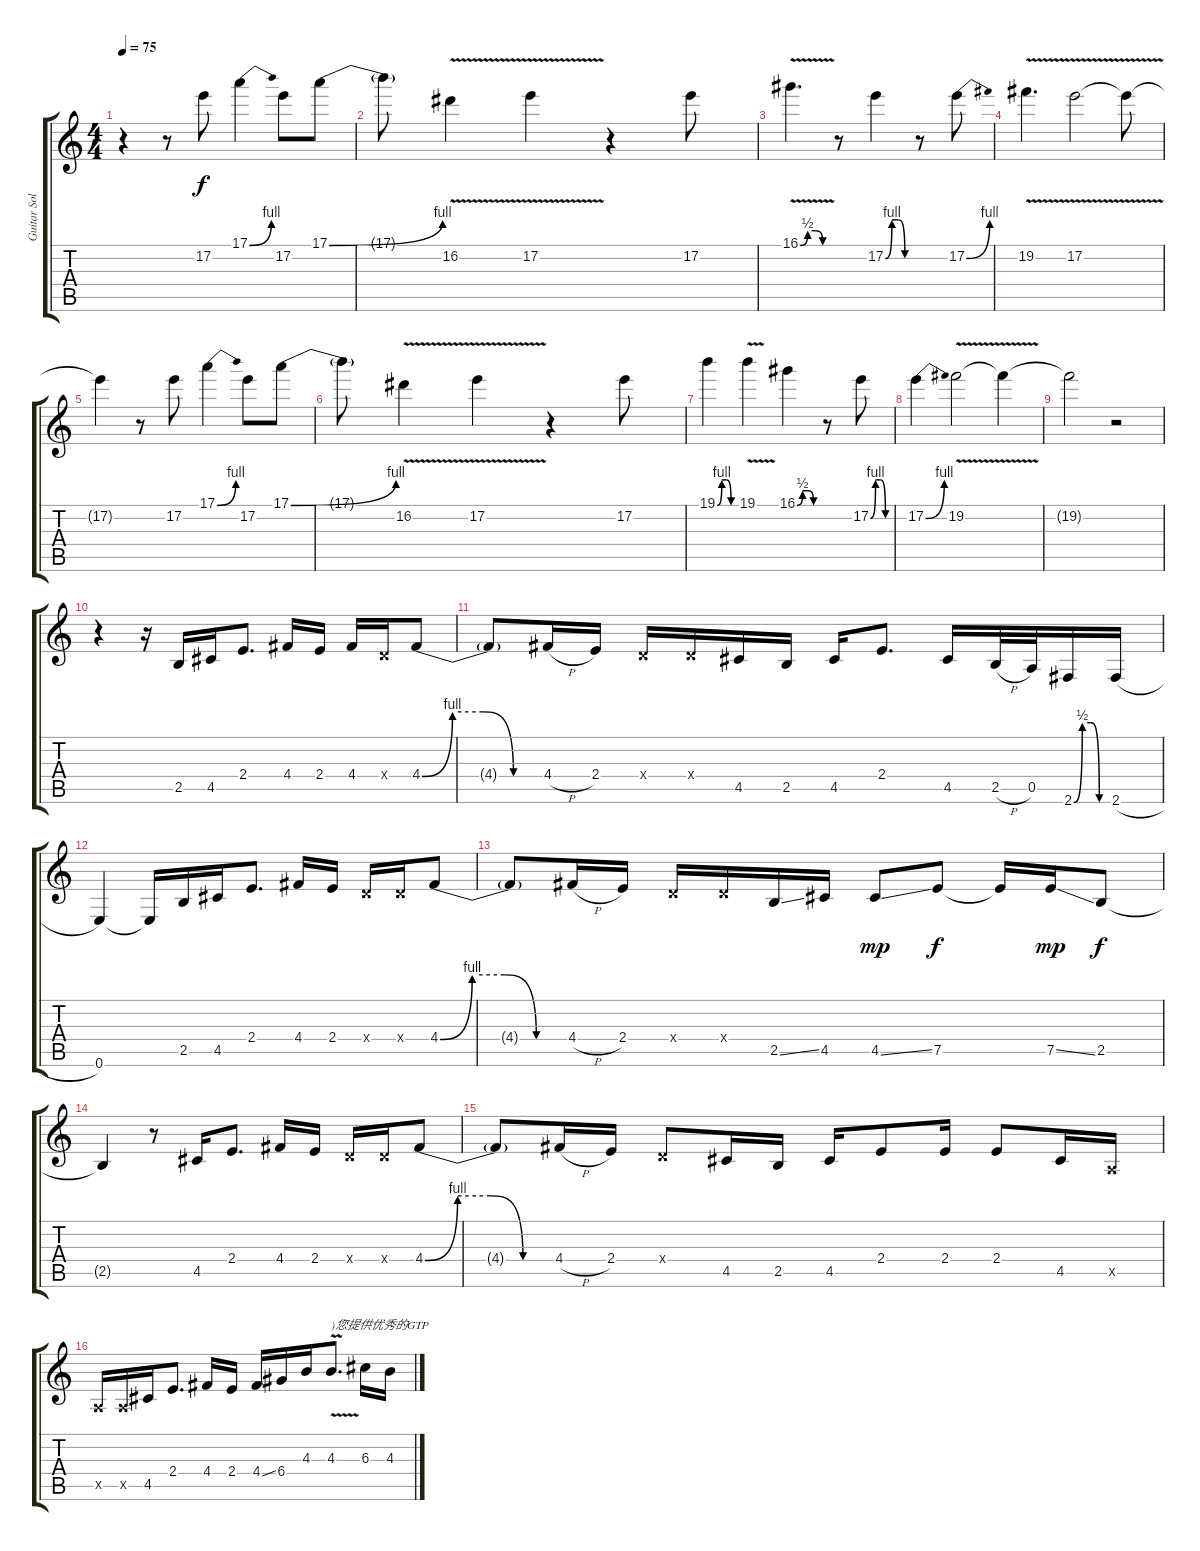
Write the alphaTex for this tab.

\track ("Guitar Solo" "Guitar Sol") {instrument distortionguitar}
\staff {score tabs}
\tuning (E4 B3 G3 D3 A2 E2) {hide}
\ts (4 4)
\tempo 75
\clef g2
\ks c
r.4{dy f} r.8 17.2.8 17.1{be (bend 0 0 60 4)}.4 17.2.8 17.1{be (bend 0 0 60 4)}.8 |
17.1{t}.8 16.2{v}.4 17.2{v}.4 r.4 17.2.8 |
16.1{be (custom 0 0 15 2 30 2 45 0 60 0) v}.4{d} r.8 17.2{be (custom 0 0 15 4 30 4 45 0 60 0)}.4 r.8 17.2{be (bend 0 0 60 4)}.8 |
19.2{v}.4{d} 17.2{v}.2 17.2{t}.8 |
17.2{t}.4 r.8 17.2.8 17.1{be (bend 0 0 60 4)}.4 17.2.8 17.1{be (bend 0 0 60 4)}.8 |
17.1{t}.8 16.2{v}.4 17.2{v}.4 r.4 17.2.8 |
19.1{be (custom 0 0 15 4 30 4 45 0 60 0)}.4 19.1{v}.4 16.1{be (custom 0 0 15 2 30 2 45 0 60 0)}.4 r.8 17.2{be (custom 0 0 15 4 30 4 45 0 60 0)}.8 |
17.2{be (bend 0 0 60 4)}.4 19.2{v}.2 19.2{t}.4 |
19.2{t}.2 r.2 |
r.4 r.16 2.5.16 4.5.16 2.4.8{d} 4.4.16 2.4.16 4.4.16 0.4{x}.16 4.4{be (custom 0 0 15 4 30 4 45 0 60 0)}.8 |
4.4{t}.8 4.4{h}.16 2.4.16 0.4{x}.16 0.4{x}.16 4.5.16 2.5.16 4.5.16 2.4.8{d} 4.5.16 2.5{h}.32 0.5.32 2.6{be (custom 0 0 15 2 30 2 45 0 60 0)}.16 2.6{h}.16 |
0.6.4 0.6{t}.16 2.5.16 4.5.16 2.4.8{d} 4.4.16 2.4.16 0.4{x}.16 0.4{x}.16 4.4{be (custom 0 0 15 4 30 4 45 0 60 0)}.8 |
4.4{t}.8 4.4{h}.16 2.4.16 0.4{x}.16 0.4{x}.16 2.5{ss}.16 4.5.16 4.5{ss}.8{dy mp} 7.5.8{dy f} 7.5{t}.16 7.5{ss}.16{dy mp} 2.5.8{dy f} |
2.5{t}.4 r.8 4.5.16 2.4.8{d} 4.4.16 2.4.16 0.4{x}.16 0.4{x}.16 4.4{be (custom 0 0 15 4 30 4 45 0 60 0)}.8 |
4.4{t}.8 4.4{h}.16 2.4.16 0.4{x}.8 4.5.16 2.5.16 4.5.16 2.4.8 2.4.16 2.4.8 4.5.16 0.5{x}.16 |
0.5{x}.16 0.5{x}.16 4.5.16 2.4.8{d} 4.4.16 2.4.16 4.4{ss}.16 6.4.16 4.3.16 4.3{v}.8{d txt ")您提供优秀的GTP"} 6.3.16 4.3.16
